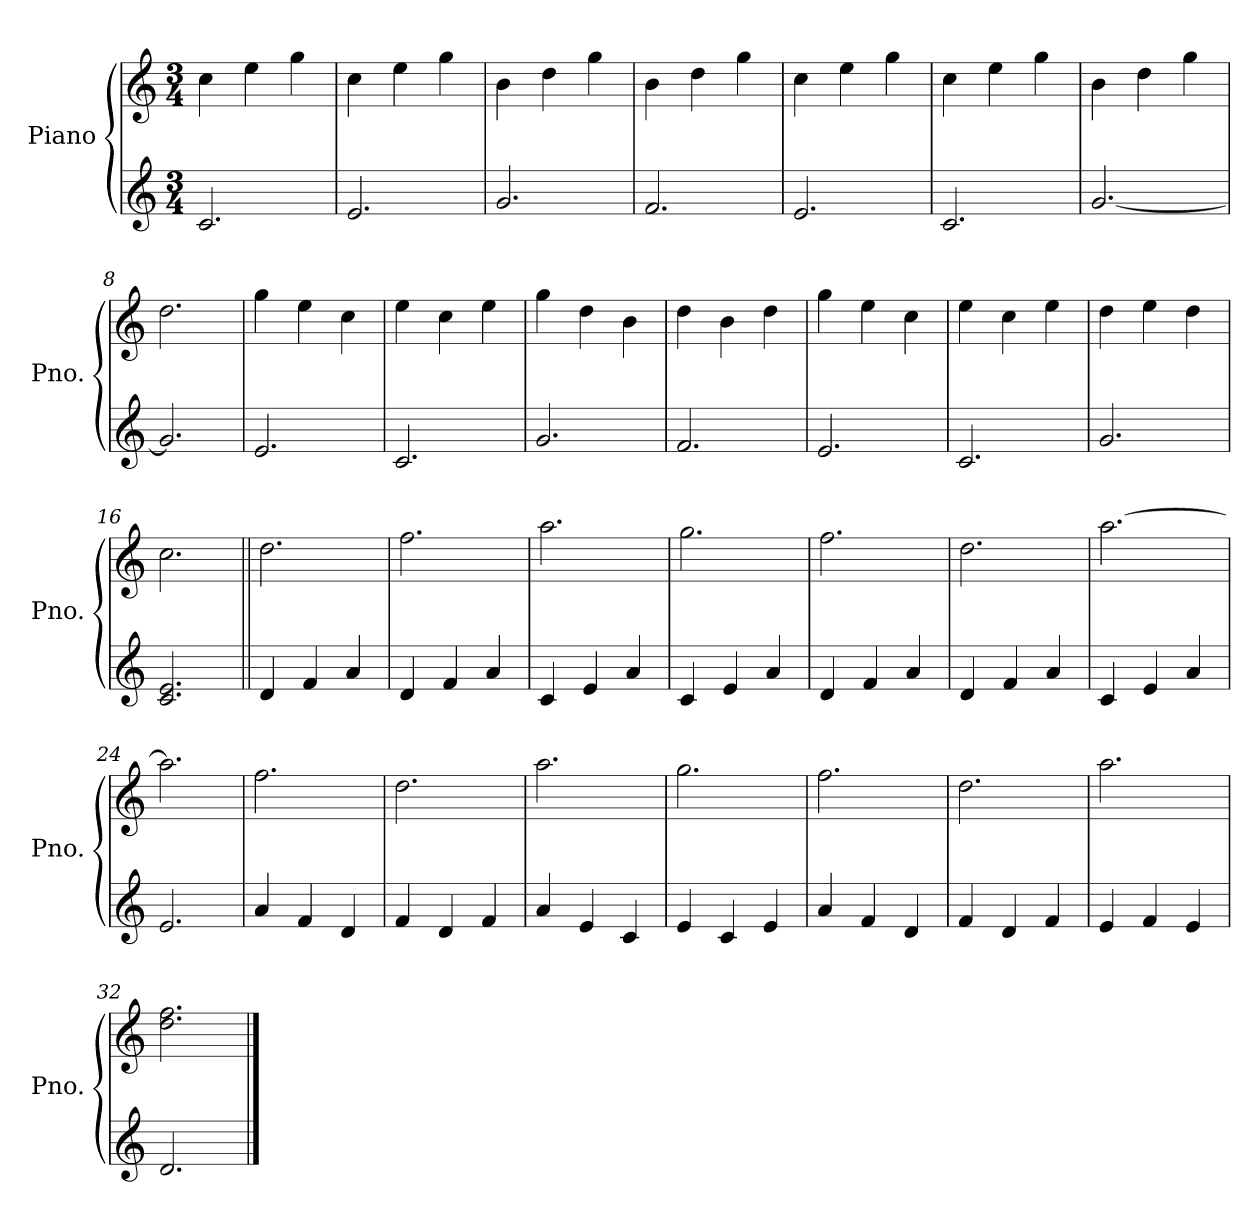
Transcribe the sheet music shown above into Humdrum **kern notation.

**kern	**kern
*part1	*part1
*staff2	*staff1
*I"Piano	*
*I'Pno.	*
*clefG2	*clefG2
*k[]	*k[]
*M3/4	*M3/4
=1	=1
2.c/	4cc\
.	4ee\
.	4gg\
=2	=2
2.e/	4cc\
.	4ee\
.	4gg\
=3	=3
2.g/	4b\
.	4dd\
.	4gg\
=4	=4
2.f/	4b\
.	4dd\
.	4gg\
=5	=5
2.e/	4cc\
.	4ee\
.	4gg\
=6	=6
2.c/	4cc\
.	4ee\
.	4gg\
=7	=7
[2.g/	4b\
.	4dd\
.	4gg\
=8	=8
2.g/]	2.dd\
!!LO:LB:g=z
=9	=9
2.e/	4gg\
.	4ee\
.	4cc\
=10	=10
2.c/	4ee\
.	4cc\
.	4ee\
=11	=11
2.g/	4gg\
.	4dd\
.	4b\
=12	=12
2.f/	4dd\
.	4b\
.	4dd\
=13	=13
2.e/	4gg\
.	4ee\
.	4cc\
=14	=14
2.c/	4ee\
.	4cc\
.	4ee\
=15	=15
2.g/	4dd\
.	4ee\
.	4dd\
=16	=16
2.c/ 2.e/	2.cc\
!!LO:LB:g=z
=17||	=17||
4d/	2.dd\
4f/	.
4a/	.
=18	=18
4d/	2.ff\
4f/	.
4a/	.
=19	=19
4c/	2.aa\
4e/	.
4a/	.
=20	=20
4c/	2.gg\
4e/	.
4a/	.
=21	=21
4d/	2.ff\
4f/	.
4a/	.
=22	=22
4d/	2.dd\
4f/	.
4a/	.
=23	=23
4c/	[2.aa\
4e/	.
4a/	.
=24	=24
2.e/	2.aa\]
!!LO:LB:g=z
=25	=25
4a/	2.ff\
4f/	.
4d/	.
=26	=26
4f/	2.dd\
4d/	.
4f/	.
=27	=27
4a/	2.aa\
4e/	.
4c/	.
=28	=28
4e/	2.gg\
4c/	.
4e/	.
=29	=29
4a/	2.ff\
4f/	.
4d/	.
=30	=30
4f/	2.dd\
4d/	.
4f/	.
=31	=31
4e/	2.aa\
4f/	.
4e/	.
=32	=32
2.d/	2.dd\ 2.ff\
==	==
*-	*-
